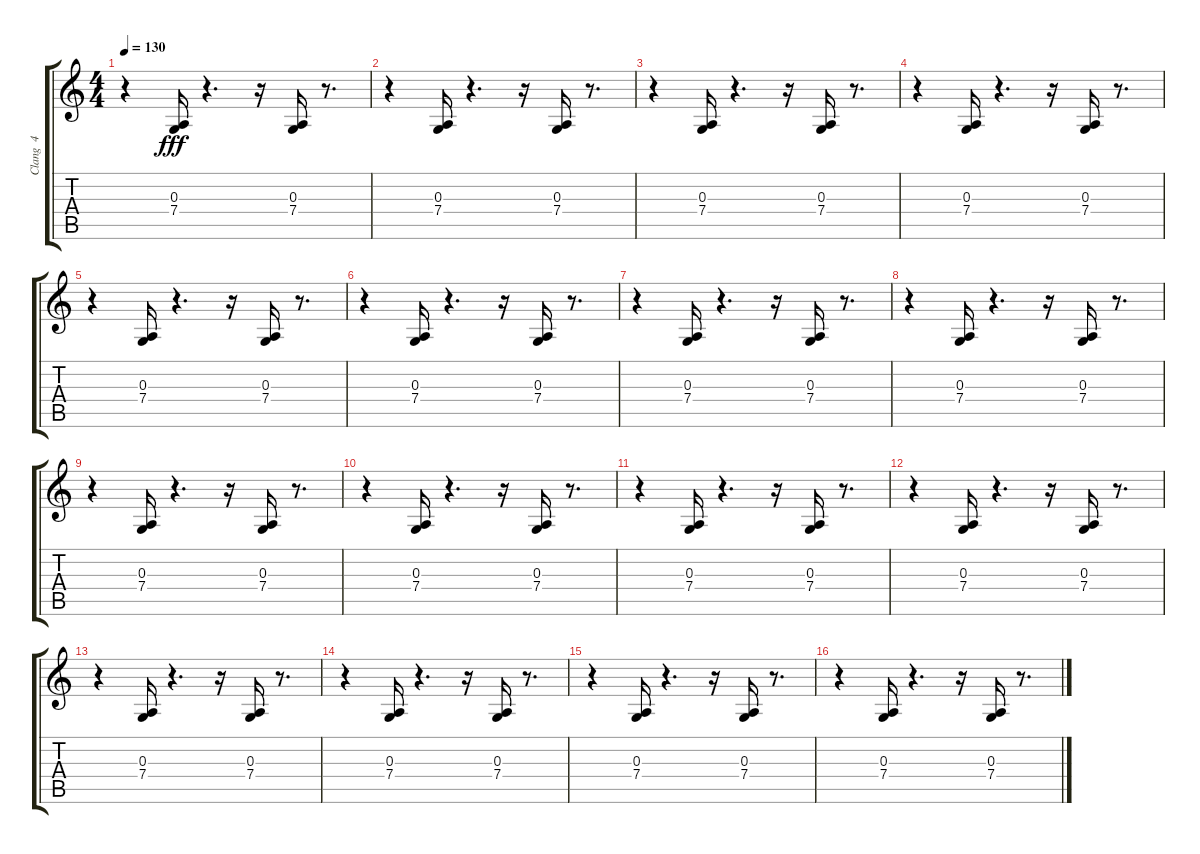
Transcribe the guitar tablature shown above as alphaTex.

\track ("Clang  4            " "Clang  4  ") {instrument steeldrums}
\staff {score tabs}
\tuning (E4 B3 G3 D3 A2 E2) {hide}
\ts (4 4)
\tempo 130
\clef g2
\ks c
r.4{dy fff} (0.3 7.4).16 r.4{d} r.16 (0.3 7.4).16 r.8{d} |
r.4 (0.3 7.4).16 r.4{d} r.16 (0.3 7.4).16 r.8{d} |
r.4 (0.3 7.4).16 r.4{d} r.16 (0.3 7.4).16 r.8{d} |
r.4 (0.3 7.4).16 r.4{d} r.16 (0.3 7.4).16 r.8{d} |
r.4 (0.3 7.4).16 r.4{d} r.16 (0.3 7.4).16 r.8{d} |
r.4 (0.3 7.4).16 r.4{d} r.16 (0.3 7.4).16 r.8{d} |
r.4 (0.3 7.4).16 r.4{d} r.16 (0.3 7.4).16 r.8{d} |
r.4 (0.3 7.4).16 r.4{d} r.16 (0.3 7.4).16 r.8{d} |
r.4 (0.3 7.4).16 r.4{d} r.16 (0.3 7.4).16 r.8{d} |
r.4 (0.3 7.4).16 r.4{d} r.16 (0.3 7.4).16 r.8{d} |
r.4 (0.3 7.4).16 r.4{d} r.16 (0.3 7.4).16{volume 16} r.8{d} |
r.4 (0.3 7.4).16{volume 15} r.4{d} r.16 (0.3 7.4).16{volume 14} r.8{d} |
r.4 (0.3 7.4).16{volume 12} r.4{d} r.16 (0.3 7.4).16{volume 11} r.8{d} |
r.4 (0.3 7.4).16{volume 10} r.4{d} r.16 (0.3 7.4).16{volume 9} r.8{d} |
r.4 (0.3 7.4).16{volume 8} r.4{d} r.16 (0.3 7.4).16{volume 6} r.8{d} |
r.4 (0.3 7.4).16{volume 5} r.4{d} r.16 (0.3 7.4).16{volume 4} r.8{d}
